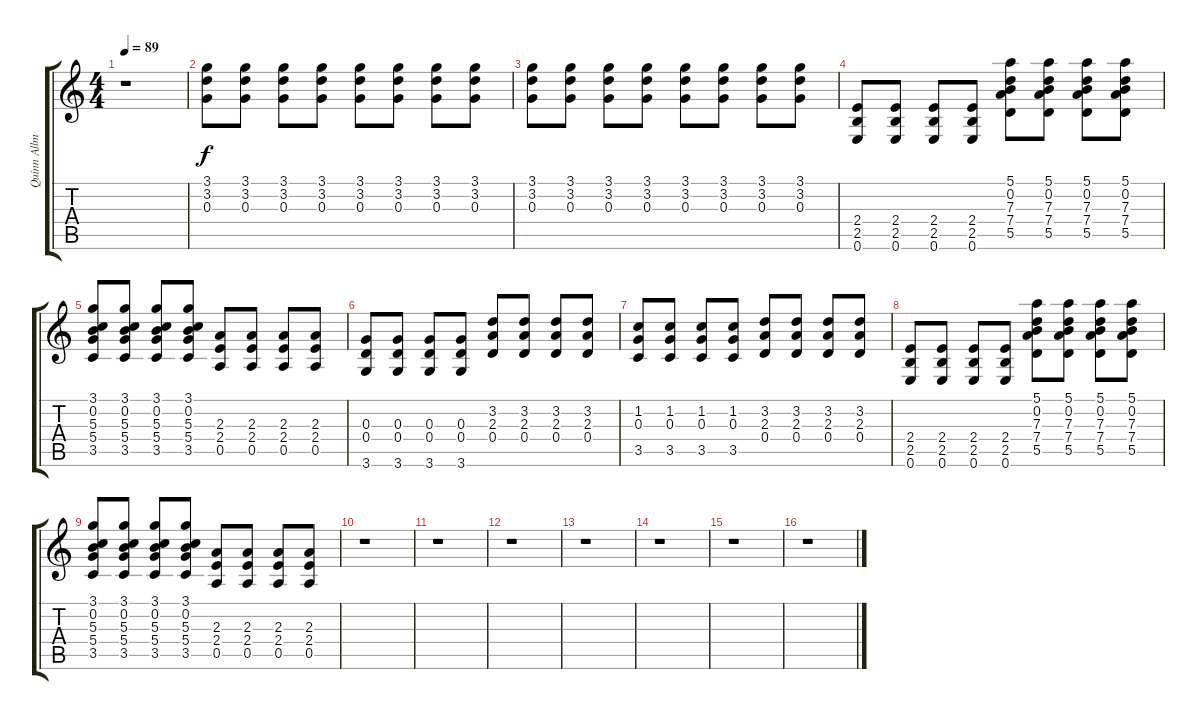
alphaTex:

\track ("Quinn Allman - Guitar 3" "Quinn Allm") {instrument overdrivenguitar}
\staff {score tabs}
\tuning (E4 B3 G3 D3 A2 E2) {hide}
\ts (4 4)
\tempo 89
\clef g2
\ks c
r.1{dy mf} |
(3.1 3.2 0.3).8{dy f volume 10} (3.1 3.2 0.3).8 (3.1 3.2 0.3).8 (3.1 3.2 0.3).8 (3.1 3.2 0.3).8 (3.1 3.2 0.3).8 (3.1 3.2 0.3).8 (3.1 3.2 0.3).8 |
(3.1 3.2 0.3).8 (3.1 3.2 0.3).8 (3.1 3.2 0.3).8 (3.1 3.2 0.3).8 (3.1 3.2 0.3).8 (3.1 3.2 0.3).8 (3.1 3.2 0.3).8 (3.1 3.2 0.3).8 |
(2.4 2.5 0.6).8{volume 13} (2.4 2.5 0.6).8 (2.4 2.5 0.6).8 (2.4 2.5 0.6).8 (5.1 0.2 7.3 7.4 5.5).8 (5.1 0.2 7.3 7.4 5.5).8 (5.1 0.2 7.3 7.4 5.5).8 (5.1 0.2 7.3 7.4 5.5).8 |
(3.1 0.2 5.3 5.4 3.5).8 (3.1 0.2 5.3 5.4 3.5).8 (3.1 0.2 5.3 5.4 3.5).8 (3.1 0.2 5.3 5.4 3.5).8 (2.3 2.4 0.5).8 (2.3 2.4 0.5).8 (2.3 2.4 0.5).8 (2.3 2.4 0.5).8 |
(0.3 0.4 3.6).8 (0.3 0.4 3.6).8 (0.3 0.4 3.6).8 (0.3 0.4 3.6).8 (3.2 2.3 0.4).8 (3.2 2.3 0.4).8 (3.2 2.3 0.4).8 (3.2 2.3 0.4).8 |
(1.2 0.3 3.5).8 (1.2 0.3 3.5).8 (1.2 0.3 3.5).8 (1.2 0.3 3.5).8 (3.2 2.3 0.4).8 (3.2 2.3 0.4).8 (3.2 2.3 0.4).8 (3.2 2.3 0.4).8 |
(2.4 2.5 0.6).8 (2.4 2.5 0.6).8 (2.4 2.5 0.6).8 (2.4 2.5 0.6).8 (5.1 0.2 7.3 7.4 5.5).8 (5.1 0.2 7.3 7.4 5.5).8 (5.1 0.2 7.3 7.4 5.5).8 (5.1 0.2 7.3 7.4 5.5).8 |
(3.1 0.2 5.3 5.4 3.5).8 (3.1 0.2 5.3 5.4 3.5).8 (3.1 0.2 5.3 5.4 3.5).8 (3.1 0.2 5.3 5.4 3.5).8 (2.3 2.4 0.5).8 (2.3 2.4 0.5).8 (2.3 2.4 0.5).8 (2.3 2.4 0.5).8 |
r.1 |
r.1 |
r.1 |
r.1 |
r.1 |
r.1 |
r.1
